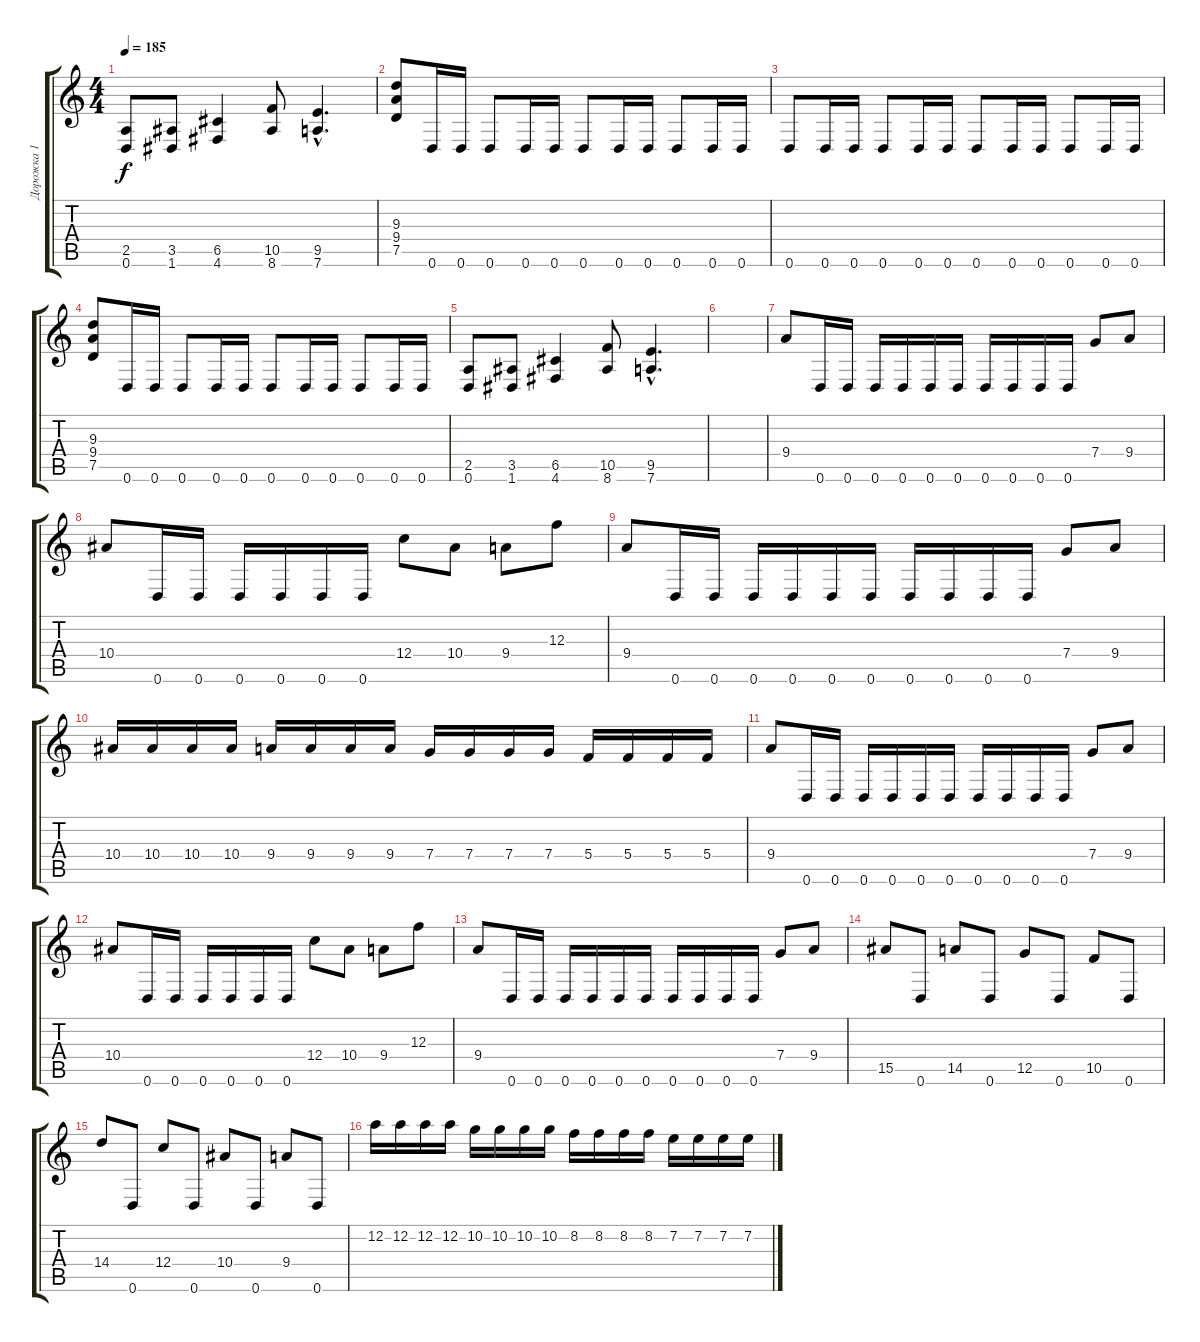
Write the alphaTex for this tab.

\track ("Дорожка 1" "Дорожка 1") {instrument distortionguitar}
\staff {score tabs}
\tuning (D4 A3 F3 C3 G2 D2) {hide}
\ts (4 4)
\tempo 185
\clef g2
\ks c
(2.5 0.6).8{dy f} (3.5 1.6).8 (6.5 4.6).4 (10.5 8.6).8 (9.5{hac} 7.6{hac}).4{d} |
(9.3 9.4 7.5).8 0.6.16 0.6.16 0.6.8 0.6.16 0.6.16 0.6.8 0.6.16 0.6.16 0.6.8 0.6.16 0.6.16 |
0.6.8 0.6.16 0.6.16 0.6.8 0.6.16 0.6.16 0.6.8 0.6.16 0.6.16 0.6.8 0.6.16 0.6.16 |
(9.3 9.4 7.5).8 0.6.16 0.6.16 0.6.8 0.6.16 0.6.16 0.6.8 0.6.16 0.6.16 0.6.8 0.6.16 0.6.16 |
(2.5 0.6).8 (3.5 1.6).8 (6.5 4.6).4 (10.5 8.6).8 (9.5{hac} 7.6{hac}).4{d} |
|
9.4.8 0.6.16 0.6.16 0.6.16 0.6.16 0.6.16 0.6.16 0.6.16 0.6.16 0.6.16 0.6.16 7.4.8 9.4.8 |
10.4.8 0.6.16 0.6.16 0.6.16 0.6.16 0.6.16 0.6.16 12.4.8 10.4.8 9.4.8 12.3.8 |
9.4.8 0.6.16 0.6.16 0.6.16 0.6.16 0.6.16 0.6.16 0.6.16 0.6.16 0.6.16 0.6.16 7.4.8 9.4.8 |
10.4.16 10.4.16 10.4.16 10.4.16 9.4.16 9.4.16 9.4.16 9.4.16 7.4.16 7.4.16 7.4.16 7.4.16 5.4.16 5.4.16 5.4.16 5.4.16 |
9.4.8 0.6.16 0.6.16 0.6.16 0.6.16 0.6.16 0.6.16 0.6.16 0.6.16 0.6.16 0.6.16 7.4.8 9.4.8 |
10.4.8 0.6.16 0.6.16 0.6.16 0.6.16 0.6.16 0.6.16 12.4.8 10.4.8 9.4.8 12.3.8 |
9.4.8 0.6.16 0.6.16 0.6.16 0.6.16 0.6.16 0.6.16 0.6.16 0.6.16 0.6.16 0.6.16 7.4.8 9.4.8 |
15.5.8 0.6.8 14.5.8 0.6.8 12.5.8 0.6.8 10.5.8 0.6.8 |
14.4.8 0.6.8 12.4.8 0.6.8 10.4.8 0.6.8 9.4.8 0.6.8 |
12.2.16 12.2.16 12.2.16 12.2.16 10.2.16 10.2.16 10.2.16 10.2.16 8.2.16 8.2.16 8.2.16 8.2.16 7.2.16 7.2.16 7.2.16 7.2.16
